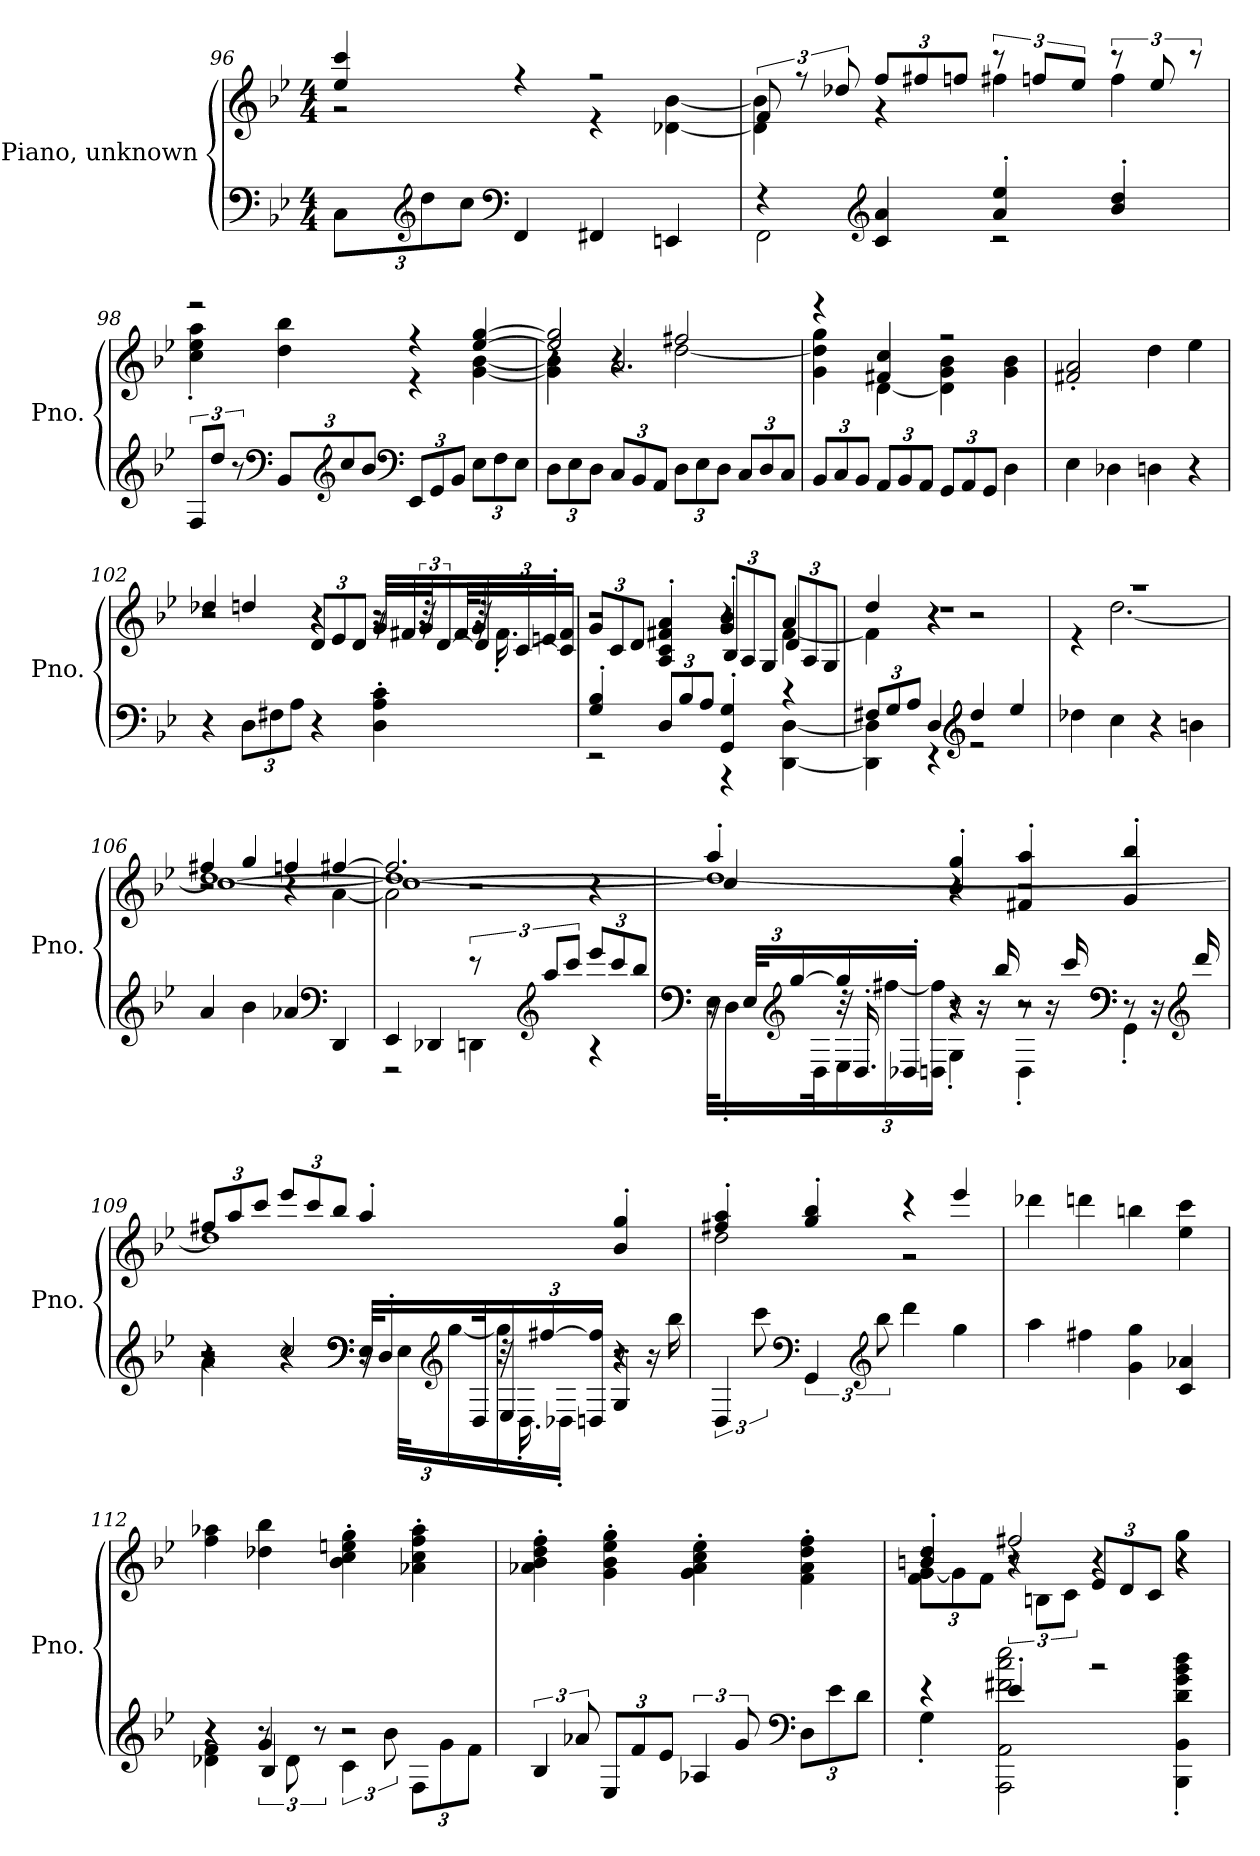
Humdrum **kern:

**kern	**kern
*part1	*part1
*staff2	*staff1
*I"Piano, unknown	*
*I'Pno.	*
*clefF4	*clefG2
*k[b-e-]	*k[b-e-]
*M4/4	*M4/4
*Xbrackettup	*
=96	=96
*	*^
12C\L	4ee-/ 4ccc/	2r
*clefG2	*	*
12dd\	.	.
12cc\J	.	.
*clefF4	*	*
4FF/	4r	.
4FF#X/	2r	4r
4EEn/	.	[4d-X\ [4b-\
!!LO:LB:g=z	!!
=97	=97	=97
*^	*	*
4r	2FF\	12f/	4d-\] 4b-\]
.	.	12r	.
.	.	12dd-X/	.
*clefG2	*	*	*
*	*	*Xbrackettup	*
4c/ 4a/	.	12ff/L	4r
.	.	12ff#X/	.
.	.	12ffn/J	.
*	*	*brackettup	*
4a/' 4ee-/'	2r	12r	4ff#X\
.	.	12ffn/L	.
.	.	12ee-/J	.
4b-/' 4dd/'	.	12r	4ff\
.	.	12ee-/	.
.	.	12r	.
*v	*v	*	*
=98	=98	=98
*brackettup	*	*
12F/L	2r	4cc\' 4ee-\' 4aa\'
12dd/J	.	.
12r	.	.
*clefF4	*	*
*Xbrackettup	*	*
12BB-/L	.	4dd\ 4bb-\
*clefG2	*	*
12cc/	.	.
12b-/J	.	.
*clefF4	*	*
12EE-/L	4r	4r
12GG/	.	.
12BB-/J	.	.
12E-\L	[4ee-/ [4gg/	[4g\ [4b-\
12F\	.	.
12E-\J	.	.
!!LO:LB:g=z
=99	=99	=99
*	*	*^
12D\L	2ee-/] 2gg/]	4g\] 4b-\]	4r
12E-\	.	.	.
12D\J	.	.	.
12C/L	.	4r	2.a/
12BB-/	.	.	.
12AA/J	.	.	.
12D\L	2ff#X/	[2dd\	.
12E-\	.	.	.
12D\J	.	.	.
12C/L	.	.	.
12D/	.	.	.
12C/J	.	.	.
*	*	*v	*v
=100	=100	=100
12BB-/L	4r	4g\ 4dd\] 4gg\
12C/	.	.
12BB-/J	.	.
12AA/L	4f#X/ 4cc/	[4d\
12BB-/	.	.
12AA/J	.	.
12GG/L	2r	4d\] 4g\ 4b-\
12AA/	.	.
12GG/J	.	.
4D\	.	4g\ 4b-\
*	*v	*v
=101	=101
4E-\	2f#X/' 2a/'
4D-X\	.
4Dn\	4dd\
4r	4ee-\
!!LO:LB:g=z
=102	=102
*	*^
*	*	*^
4r	4dd-X/	2r	2r
12D\L	4ddn/	.	.
12F#X\	.	.	.
12A\J	.	.	.
*	*	*	*Xbrackettup
4r	4r	4r	12d/L
.	.	.	12e-/
.	.	.	12d/J
4D\' 4A\' 4c\'	32g/LLL	8r	16r
.	32f#X/	.	.
.	48g/J	.	32r
.	[24d/	.	.
.	.	.	32f#/KLL
.	16d/]	32r	24g/
.	.	16.f#'\	.
.	.	.	[24c/
.	16en'/JJ	.	.
.	.	.	24c/] 24f#/JJ
=103	=103	=103	=103
*^	*	*	*
4G/' 4B-/'	2r	2r	2r	12g/L
.	.	.	.	12c/
.	.	.	.	12d/J
12D/L	.	.	.	4A/' 4c/' 4f#X/' 4a/'
12B-/	.	.	.	.
12A/J	.	.	.	.
4GG/' 4G/'	4r	4g/' 4b-/'	4r	12B-/L
.	.	.	.	12A/
.	.	.	.	12G/J
4r	[4DD\ [4D\	4a/	[4f#\	12d/L
.	.	.	.	12A/
.	.	.	.	12G/J
=104	=104	=104	=104	=104
12F#X/L	4DD\] 4D\]	1r	4f#\]	4dd/
12G/	.	.	.	.
12A/J	.	.	.	.
4D/	4r	.	4r	4r
*clefG2	*	*	*	*
4dd/	2r	.	2r	2r
4ee-/	.	.	.	.
*v	*v	*	*	*
*	*	*v	*v
!!LO:LB:g=z
=105	=105	=105
4dd-X\	1r	4r
4cc\	.	[2.dd\
4r	.	.
4bn\	.	.
=106	=106	=106
*	*^	*^
4a/	4ff#X/	1dd_	[1cc	2r
4b-\	4gg/	.	.	.
4a-X/	4ffn/	.	.	4r
*clefF4	*	*	*	*
4DD/	[4ff#X/	.	.	[4a\
=107	=107	=107	=107	=107
*^	*	*	*	*
4EE-/	2r	2.ff#/]	1dd_	1cc_	2a\]
4DD-X/	.	.	.	.	.
*brackettup	*	*	*	*	*
12r	4DDn\	.	.	.	2r
*clefG2	*	*	*	*	*
12aa/L	.	.	.	.	.
12ccc/J	.	.	.	.	.
*Xbrackettup	*	*	*	*	*
12eee-/L	4r	4r	.	.	.
12ccc/	.	.	.	.	.
12bb-/J	.	.	.	.	.
*v	*v	*	*	*	*
*	*v	*v	*v	*v
!!LO:PB:g=z
=108	=108
*clefF4	*
*^	*^
*	*^	*	*^
16r	32E-\KLL	8r	4aa'/	1dd_	4cc/]
.	16D'\	.	.	.	.
48E-/KLL	.	.	.	.	.
*clefG2	*	*	*	*	*
[24gg/	.	.	.	.	.
.	32D\K	.	.	.	.
16gg/]	24E-\	32r	.	.	.
.	.	16.D'/	.	.	.
.	[24ff#X\	.	.	.	.
16D-X'/JJ	.	.	.	.	.
.	24Dn\ 24ff#\]JJ	.	.	.	.
8r	4G'\	4r	4b-/' 4gg/'	.	4r
16r	.	.	.	.	.
16bb-/	.	.	.	.	.
8r	4D'\	2r	4f#X/' 4aa/'	.	2r
16r	.	.	.	.	.
16ccc/	.	.	.	.	.
*clefF4	*	*	*	*	*
8r	4GG'\	.	4g/' 4bb-/'	.	.
16r	.	.	.	.	.
*clefG2	*	*	*	*	*
16ddd/	.	.	.	.	.
*	*	*	*	*v	*v
!!LO:LB:g=z
=109	=109	=109	=109	=109
*	*	*^	*	*
4r	4a\	2r	2r	12ff#X/L	1dd]
.	.	.	.	12aa/	.
.	.	.	.	12ccc/J	.
2cc/	4r	.	.	12eee-/L	.
.	.	.	.	12ccc/	.
.	.	.	.	12bb-/J	.
*clefF4	*	*	*	*	*
.	16r	32E-/KLL	8r	4aa'/	.
.	.	16D'/	.	.	.
.	48E-\KLL	.	.	.	.
*clefG2	*	*	*	*	*
.	[24gg\	.	.	.	.
.	.	32D/K	.	.	.
.	16gg\]	24E-/	32r	.	.
.	.	.	16.D'\	.	.
.	.	[24ff#X/	.	.	.
.	16D-X'\JJ	.	.	.	.
.	.	24Dn/ 24ff#/]JJ	.	.	.
4r	8r	4G'/	4r	4b-/' 4gg/'	.
.	16r	.	.	.	.
.	16bb-\	.	.	.	.
*v	*v	*v	*v	*	*
=110	=110	=110
*brackettup	*	*
6D/	4ff#X/' 4aa/'	2dd\
12ccc\	.	.
*clefF4	*	*
6GG/	4gg/' 4bb-/'	.
*clefG2	*	*
12bb-\	.	.
4ddd\	4r	2r
4gg\	4eee-/	.
*	*v	*v
!!LO:LB:g=z
=111	=111
4aa\	4ddd-X\
4ff#X\	4dddn\
4g\ 4gg\	4bbn\
4c/ 4a-X/	4ee-\ 4ccc\
=112	=112
*^	*
*	*^	*
4r	4d-X\ 4f\	4r	4ff\ 4aa-X\
4g/	12r	4B-/	4dd-X\ 4bb-\
.	12d-\	.	.
.	12r	.	.
2r	6c\	2r	4b-\' 4cc\' 4een\' 4gg\'
.	12b-\	.	.
*	*Xbrackettup	*	*
.	12F\L	.	4a-X\' 4cc\' 4ff\' 4aa-\'
.	12g\	.	.
.	12f\J	.	.
*v	*v	*v	*
=113	=113
*brackettup	*
6B-/	4a-X\' 4b-\' 4dd\' 4ff\'
12a-X/	.
*Xbrackettup	*
12E-/L	4g\' 4b-\' 4ee-\' 4gg\'
12f/	.
12e-/J	.
*brackettup	*
6A-X/	4g\' 4a-\' 4cc\' 4ee-\'
12g/	.
*clefF4	*
*Xbrackettup	*
12D\L	4f\' 4a-\' 4dd\' 4ff\'
12e-\	.
12d\J	.
!!LO:LB:g=z
=114	=114
*^	*^
*	*	*	*^
4r	4G'\	4r	12f\ [12g\L	4bn/' 4dd/'
.	.	.	12g\]	.
.	.	.	12f\J	.
*	*	*	*brackettup	*
4e-'/	2AAA\ 2AA\ 2f#X\ 2cc\ 2ee-\	2ff#X/	12r	4r
.	.	.	12Bn\L	.
.	.	.	12c\J	.
*	*	*	*	*Xbrackettup
2r	.	.	4r	12e-/L
.	.	.	.	12d/
.	.	.	.	12c/J
.	4BBB-\' 4BB-\' 4d\' 4g\' 4b-\' 4dd\'	4r	4gg\	4r
*v	*v	*	*	*
*	*v	*v	*v
=	=
*-	*-
